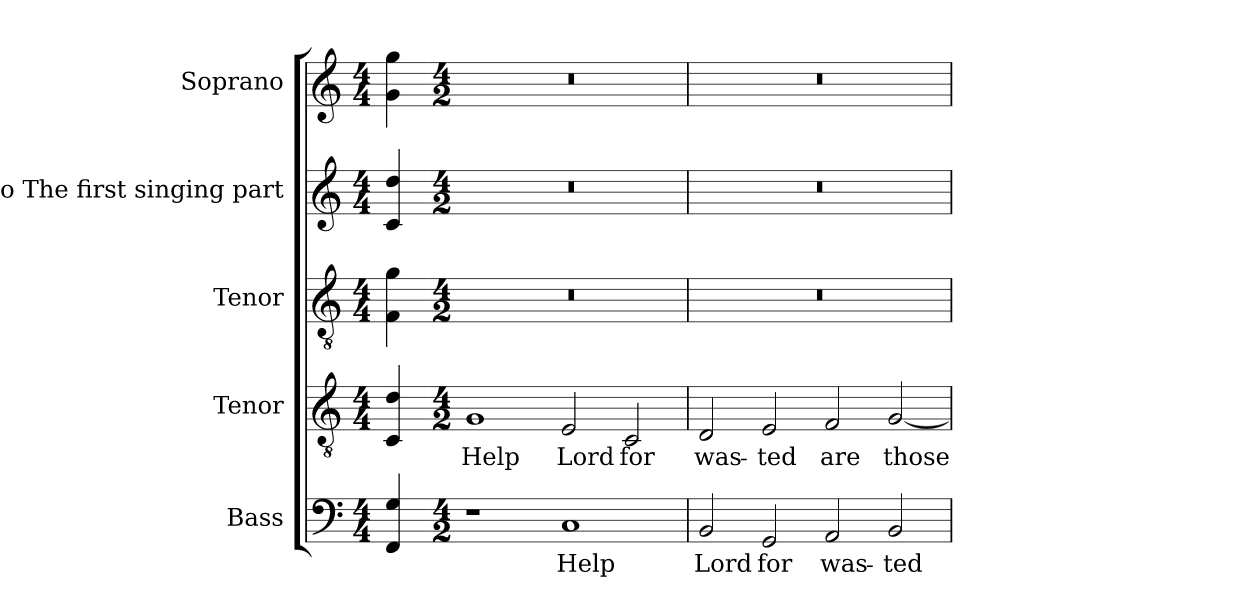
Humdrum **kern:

**kern	**text	**kern	**text	**kern	**kern	**kern
*part5	*part5	*part4	*part4	*part3	*part2	*part1
*staff5	*staff5	*staff4	*staff4	*staff3	*staff2	*staff1
*I"Bass	*	*I"Tenor	*	*I"Tenor	*I"Alto The first singing part	*I"Soprano
*I'B.	*	*I'T.	*	*	*	*I'S.
!!LO:PB:g=z
*clefF4	*	*clefGv2	*	*clefGv2	*clefG2	*clefG2
*	*	*ITrd7c12	*	*ITrd7c12	*ITrd7c12	*
*k[]	*	*k[]	*	*k[]	*k[]	*k[]
*C:	*	*C:	*	*C:	*C:	*C:
*M4/4	*	*M4/4	*	*M4/4	*M4/4	*M4/4
=	=	=	=	=	=	=
4FFi/ 4Gi	.	4CCi/ 4Di	.	4FFi\ 4Gi	4Ci/ 4di	4gi\ 4ggi
=1-	=1-	=1-	=1-	=1-	=1-	=1-
*M4/2	*	*M4/2	*	*M4/2	*M4/2	*M4/2
!	!	!	!LO:LY:b:color=#000000	!LO:N:vis=1	!LO:N:vis=1	!LO:N:vis=1
1r	.	1GGi	Help	0r	0r	0r
!	!LO:LY:b:color=#000000	!	!	!	!	!
!	!	!	!LO:LY:b:color=#000000	!	!	!
1Ci	Help	2EEi/	Lord	.	.	.
!	!	!	!LO:LY:b:color=#000000	!	!	!
.	.	2CCi/	for	.	.	.
=2	=2	=2	=2	=2	=2	=2
!	!LO:LY:b:color=#000000	!	!	!	!	!
!	!	!	!LO:LY:b:color=#000000	!LO:N:vis=1	!LO:N:vis=1	!LO:N:vis=1
2BBi/	Lord	2DDi/	was-	0r	0r	0r
!	!LO:LY:b:color=#000000	!	!	!	!	!
!	!	!	!LO:LY:b:color=#000000	!	!	!
2GGi/	for	2EEi/	-ted	.	.	.
!	!LO:LY:b:color=#000000	!	!	!	!	!
!	!	!	!LO:LY:b:color=#000000	!	!	!
2AAi/	was-	2FFi/	are	.	.	.
!	!LO:LY:b:color=#000000	!	!	!	!	!
!	!	!	!LO:LY:b:color=#000000	!	!	!
2BBi/	-ted	[2GGi/	those	.	.	.
=	=	=	=	=	=	=
*-	*-	*-	*-	*-	*-	*-
